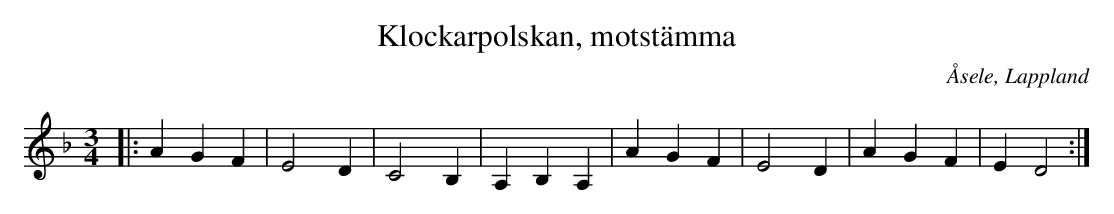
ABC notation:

X:1
T:Klockarpolskan, motstämma
O:Åsele, Lappland
M:3/4
L:1/4
K:Dm
|: AGF | E2 D | C2 B, | A,B,A, | AGF | E2D | AGF | E D2 :|
